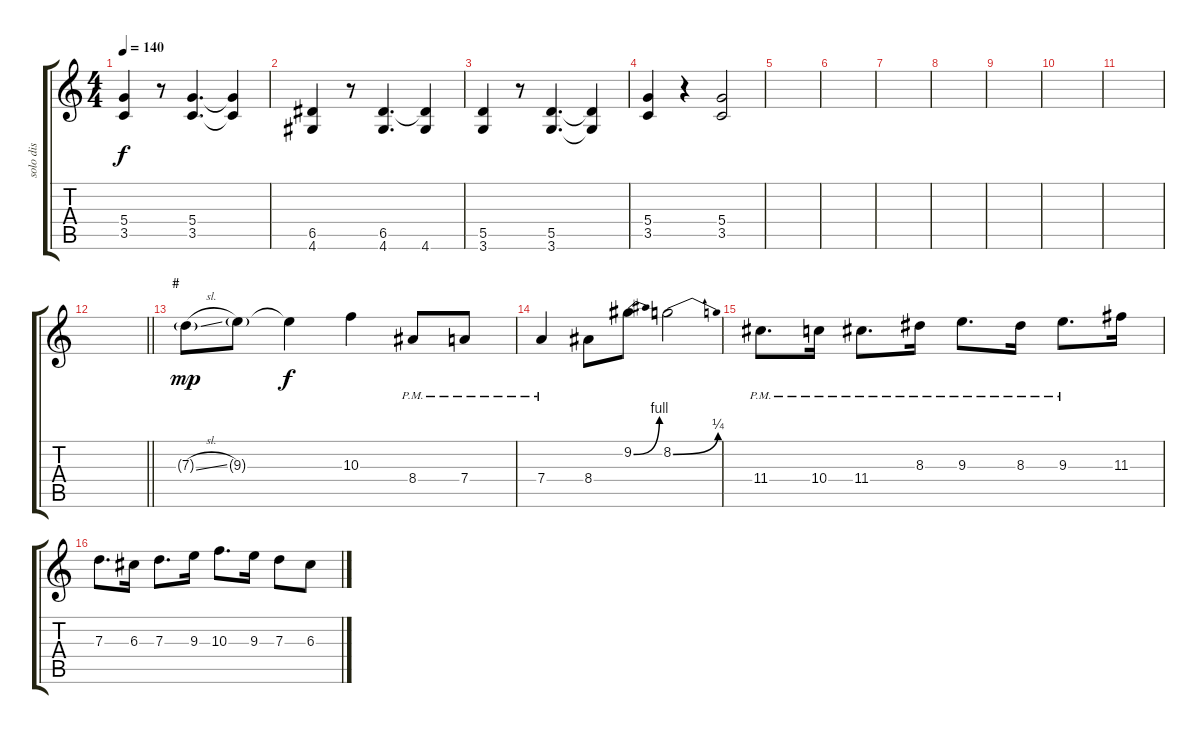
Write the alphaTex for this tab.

\track ("solo dis" "solo dis") {instrument distortionguitar}
\staff {score tabs}
\tuning (E4 B3 G3 D3 A2 E2) {hide}
\ts (4 4)
\tempo 140
\clef g2
\ks c
(5.4 3.5).4{dy f} r.8 (5.4 3.5).4{d} (5.4{t} 3.5{t}).4 |
(6.5 4.6).4 r.8 (6.5 4.6).4{d} (6.5{t} 4.6).4 |
(5.5 3.6).4 r.8 (5.5 3.6).4{d} (5.5{t} 3.6{t}).4 |
(5.4 3.5).4 r.4 (5.4 3.5).2 |
|
|
|
|
|
|
|
\barLineRight lightlight
|
\section ("" "#")
7.3{sl g}.8{dy mp} 9.3{g}.8 9.3{t}.4{dy f} 10.3.4 8.4{pm}.8 7.4{pm}.8 |
7.4{pm}.4 8.4.8 9.2{be (bend 0 0 60 4)}.8 8.2{be (bend 0 0 60 1)}.2 |
11.4{pm}.8{d} 10.4{pm}.16 11.4{pm}.8{d} 8.3{pm}.16 9.3{pm}.8{d} 8.3{pm}.16 9.3{pm}.8{d} 11.3.16 |
7.3.8{d} 6.3.16 7.3.8{d} 9.3.16 10.3.8{d} 9.3.16 7.3.8 6.3.8
